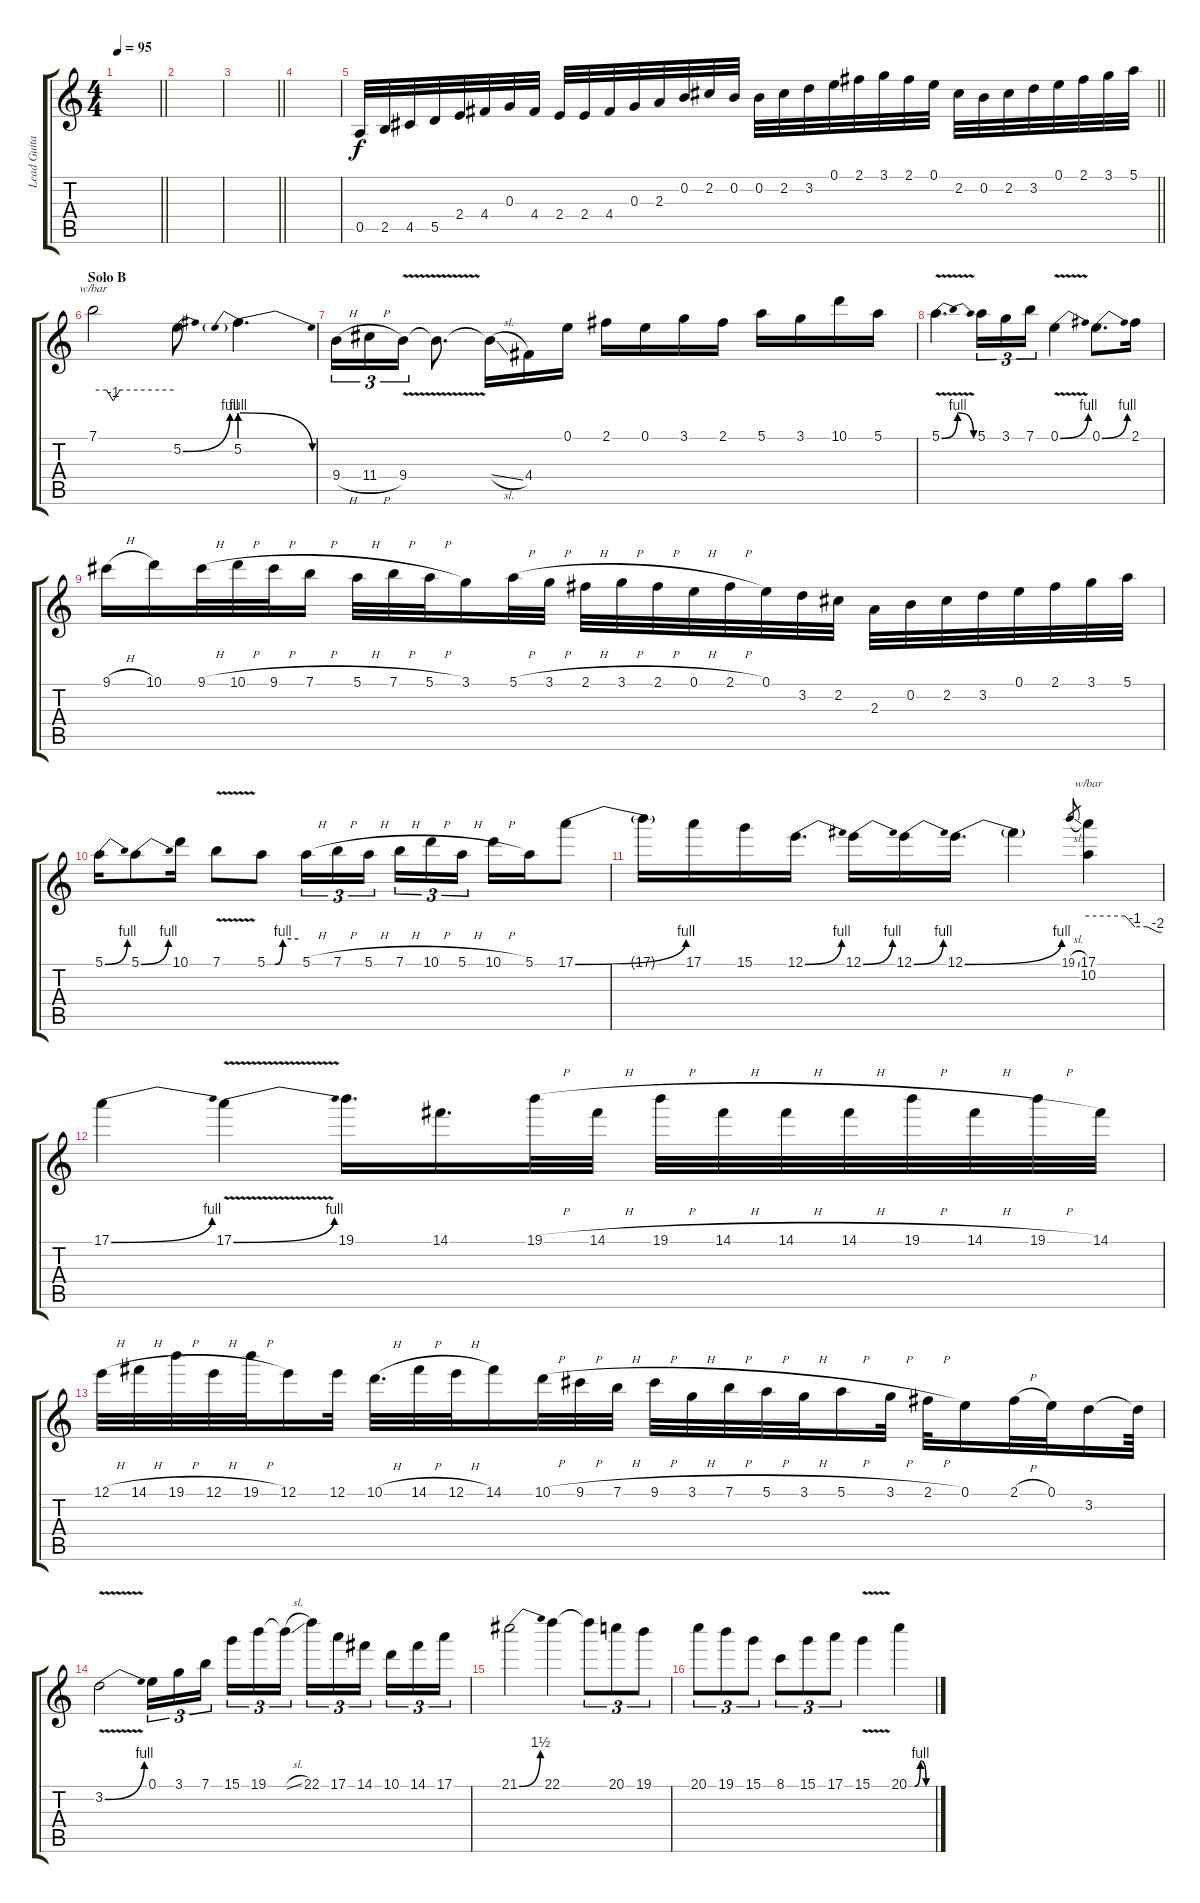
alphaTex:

\track ("Lead Guitar (Sascha Paeth / Henjo Richte" "Lead Guita") {instrument distortionguitar}
\staff {score tabs}
\tuning (E4 B3 G3 D3 A2 E2) {hide}
\ts (4 4)
\tempo 95
\clef g2
\barLineRight lightlight
\ks c
|
|
\barLineRight lightlight
|
|
\barLineRight lightlight
0.5.32 2.5.32 4.5.32 5.5.32 2.4.32 4.4.32 0.3.32 4.4.32 2.4.32 2.4.32 4.4.32 0.3.32 2.3.32 0.2.32 2.2.32 0.2.32 0.2.32 2.2.32 3.2.32 0.1.32 2.1.32 3.1.32 2.1.32 0.1.32 2.2.32 0.2.32 2.2.32 3.2.32 0.1.32 2.1.32 3.1.32 5.1.32 |
\section ("" "Solo B")
7.1.2{tbe (custom default 0 0 10 0 15 -4 20 0 60 0)} 5.2{be (bend 0 0 60 4)}.8 5.2{be (prebendrelease 0 4 60 0)}.4{d} |
9.4{h}.16{tu (3 2)} 11.4{h}.16{tu (3 2)} 9.4{v}.16{tu (3 2)} 9.4{t}.8{d} 9.4{sl t}.16 4.4.16 0.1.16 2.1.16 0.1.16 3.1.16 2.1.16 5.1.16 3.1.16 10.1.16 5.1.16 |
5.1{be (bendrelease 0 0 10 4 55 4 60 0) v}.4{d} 5.1.16{tu (3 2)} 3.1.16{tu (3 2)} 7.1.16{tu (3 2)} 0.1{be (bend 0 0 60 4) v}.4 0.1{be (bend 0 0 60 4)}.8{d} 2.1.16 |
9.1{h}.16 10.1.16 9.1{h}.32 10.1{h}.32 9.1{h}.32 7.1{h}.16 5.1{h}.32 7.1{h}.32 5.1{h}.32 3.1.16 5.1{h}.32 3.1{h}.32 2.1{h}.32 3.1{h}.32 2.1{h}.32 0.1{h}.32 2.1{h}.32 0.1.32 3.2.32 2.2.32 2.3.32 0.2.32 2.2.32 3.2.32 0.1.32 2.1.32 3.1.32 5.1.32 |
5.1{be (bend 0 0 60 4)}.16 5.1{be (bend 0 0 60 4)}.8 10.1.16 7.1{v}.8 5.1{be (custom 0 0 15 0 30 4 60 4)}.8 5.1{h}.16{tu (3 2)} 7.1{h}.16{tu (3 2)} 5.1{h}.16{tu (3 2) beam splitsecondary} 7.1{h}.16{tu (3 2)} 10.1{h}.16{tu (3 2)} 5.1{h}.16{tu (3 2)} 10.1{h}.16 5.1.16 17.1{be (bend 0 0 60 4)}.8 |
17.1{t}.16 17.1.16 15.1.16 12.1{be (bend 0 0 60 4)}.16{d} 12.1{be (bend 0 0 60 4)}.16 12.1{be (bend 0 0 60 4)}.16 12.1{be (bend 0 0 60 4)}.16{d} 12.1{t}.4 19.1{sl}.8{gr} (17.1 10.2).4{tbe (custom default 0 0 30 0 38 -4 48 -4 57 -8 60 -8)} |
17.1{be (bend 0 0 60 4)}.4 17.1{be (bend 0 0 60 4) v}.4 19.1.16{d} 14.1.16{d} 19.1{h}.32 14.1{h}.32 19.1{h}.32 14.1{h}.32 14.1{h}.32 14.1{h}.32 19.1{h}.32 14.1{h}.32 19.1{h}.32 14.1.32 |
12.1{h}.32 14.1{h}.32 19.1{h}.32 12.1{h}.32 19.1{h}.32 12.1.16 12.1.32 10.1{h}.32{d} 14.1{h}.32 12.1{h}.32 14.1.16 10.1{h}.32 9.1{h}.32 7.1{h}.32 9.1{h}.32 3.1{h}.32 7.1{h}.32 5.1{h}.32 3.1{h}.32 5.1{h}.16 3.1{h}.32 2.1{h}.32 0.1.16 2.1{h}.32 0.1.32 3.2.16 3.2{t}.64 |
3.2{be (bend 0 0 60 4) v}.2 0.1.16{tu (3 2)} 3.1.16{tu (3 2)} 7.1.16{tu (3 2) beam splitsecondary} 15.1.16{tu (3 2)} 19.1.16{tu (3 2)} 19.1{sl t}.16{tu (3 2)} 22.1.16{tu (3 2)} 17.1.16{tu (3 2)} 14.1.16{tu (3 2) beam splitsecondary} 10.1.16{tu (3 2)} 14.1.16{tu (3 2)} 17.1.16{tu (3 2)} |
21.1{be (bend 0 0 60 6)}.2 22.1.4 22.1{t}.8{tu (3 2)} 20.1.8{tu (3 2)} 19.1.8{tu (3 2)} |
20.1.8{tu (3 2)} 19.1.8{tu (3 2)} 15.1.8{tu (3 2)} 8.1.8{tu (3 2)} 15.1.8{tu (3 2)} 17.1.8{tu (3 2)} 15.1{v}.4 20.1{be (custom 0 0 15 0 30 4 45 0 60 0)}.4
